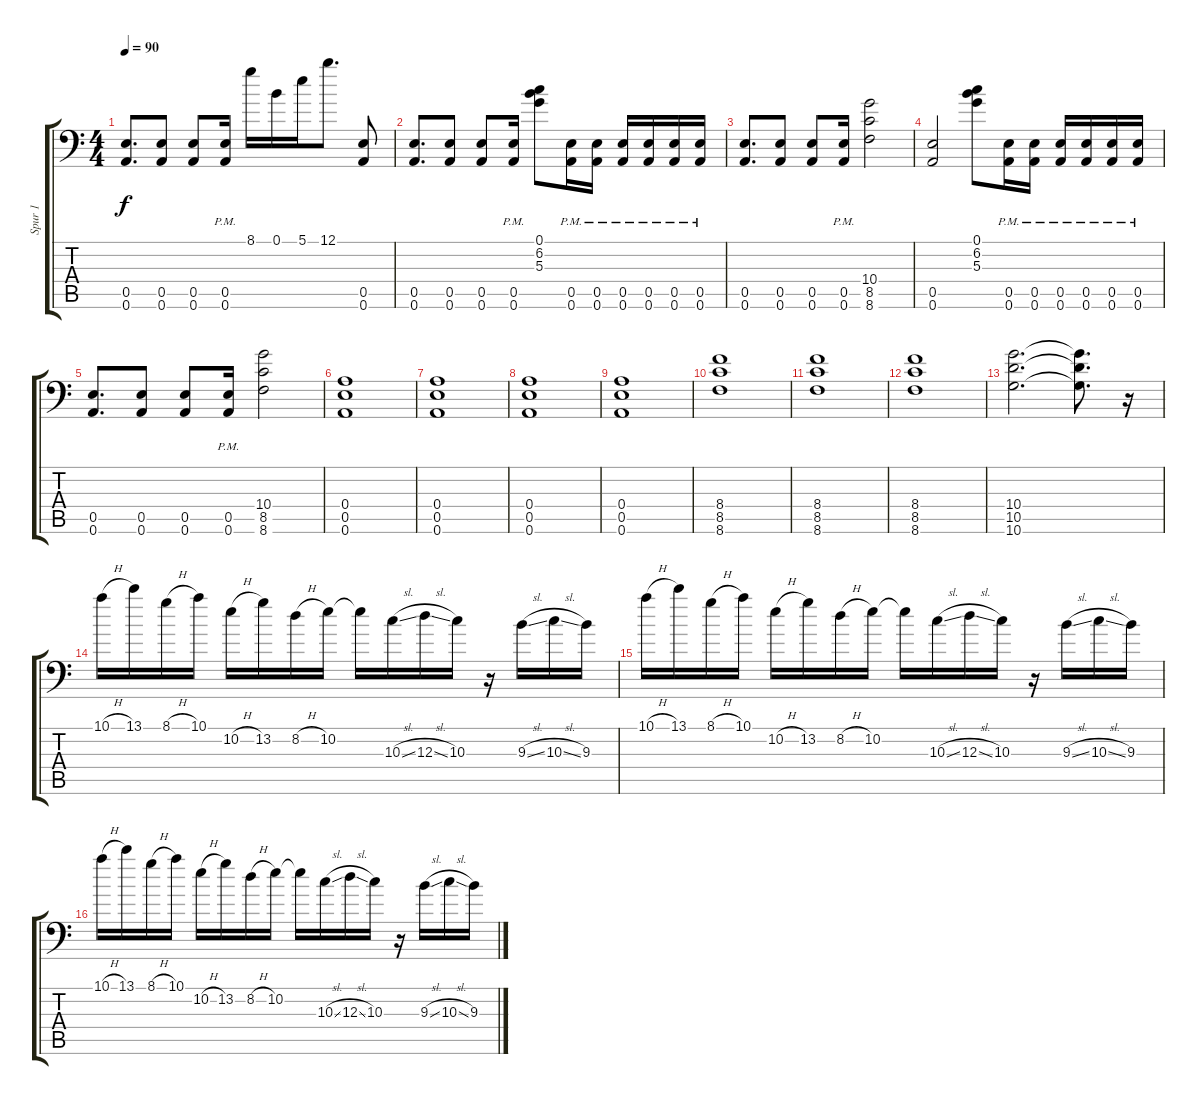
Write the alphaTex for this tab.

\track ("Spur 1" "Spur 1") {instrument distortionguitar}
\staff {score tabs}
\tuning (B3 Gb3 D3 A2 E2 A1) {hide}
\ts (4 4)
\tempo 90
\clef f4
\ks c
(0.5 0.6).8{d dy f} (0.5 0.6).8 (0.5 0.6).8 (0.5{pm} 0.6{pm}).16 8.1.16 0.1.16 5.1.16 12.1.8{d} (0.5 0.6).8 |
(0.5 0.6).8{d} (0.5 0.6).8 (0.5 0.6).8 (0.5{pm} 0.6{pm}).16 (0.1 6.2 5.3).8 (0.5{pm} 0.6{pm}).16 (0.5{pm} 0.6{pm}).16 (0.5{pm} 0.6{pm}).16 (0.5{pm} 0.6{pm}).16 (0.5{pm} 0.6{pm}).16 (0.5{pm} 0.6{pm}).16 |
(0.5 0.6).8{d} (0.5 0.6).8 (0.5 0.6).8 (0.5{pm} 0.6{pm}).16 (10.4 8.5 8.6).2 |
(0.5 0.6).2 (0.1 6.2 5.3).8 (0.5{pm} 0.6{pm}).16 (0.5{pm} 0.6{pm}).16 (0.5{pm} 0.6{pm}).16 (0.5{pm} 0.6{pm}).16 (0.5{pm} 0.6{pm}).16 (0.5{pm} 0.6{pm}).16 |
(0.5 0.6).8{d} (0.5 0.6).8 (0.5 0.6).8 (0.5{pm} 0.6{pm}).16 (10.4 8.5 8.6).2 |
(0.4 0.5 0.6).1 |
(0.4 0.5 0.6).1 |
(0.4 0.5 0.6).1 |
(0.4 0.5 0.6).1 |
(8.4 8.5 8.6).1 |
(8.4 8.5 8.6).1 |
(8.4 8.5 8.6).1 |
(10.4 10.5 10.6).2{d} (10.4{t} 10.5{t} 10.6{t}).8{d} r.16 |
10.1{h}.16 13.1.16 8.1{h}.16 10.1.16 10.2{h}.16 13.2.16 8.2{h}.16 10.2.16 10.2{t}.16 10.3{sl}.16 12.3{sl}.16 10.3.16 r.16 9.3{sl}.16 10.3{sl}.16 9.3.16 |
10.1{h}.16 13.1.16 8.1{h}.16 10.1.16 10.2{h}.16 13.2.16 8.2{h}.16 10.2.16 10.2{t}.16 10.3{sl}.16 12.3{sl}.16 10.3.16 r.16 9.3{sl}.16 10.3{sl}.16 9.3.16 |
10.1{h}.16 13.1.16 8.1{h}.16 10.1.16 10.2{h}.16 13.2.16 8.2{h}.16 10.2.16 10.2{t}.16 10.3{sl}.16 12.3{sl}.16 10.3.16 r.16 9.3{sl}.16 10.3{sl}.16 9.3.16
